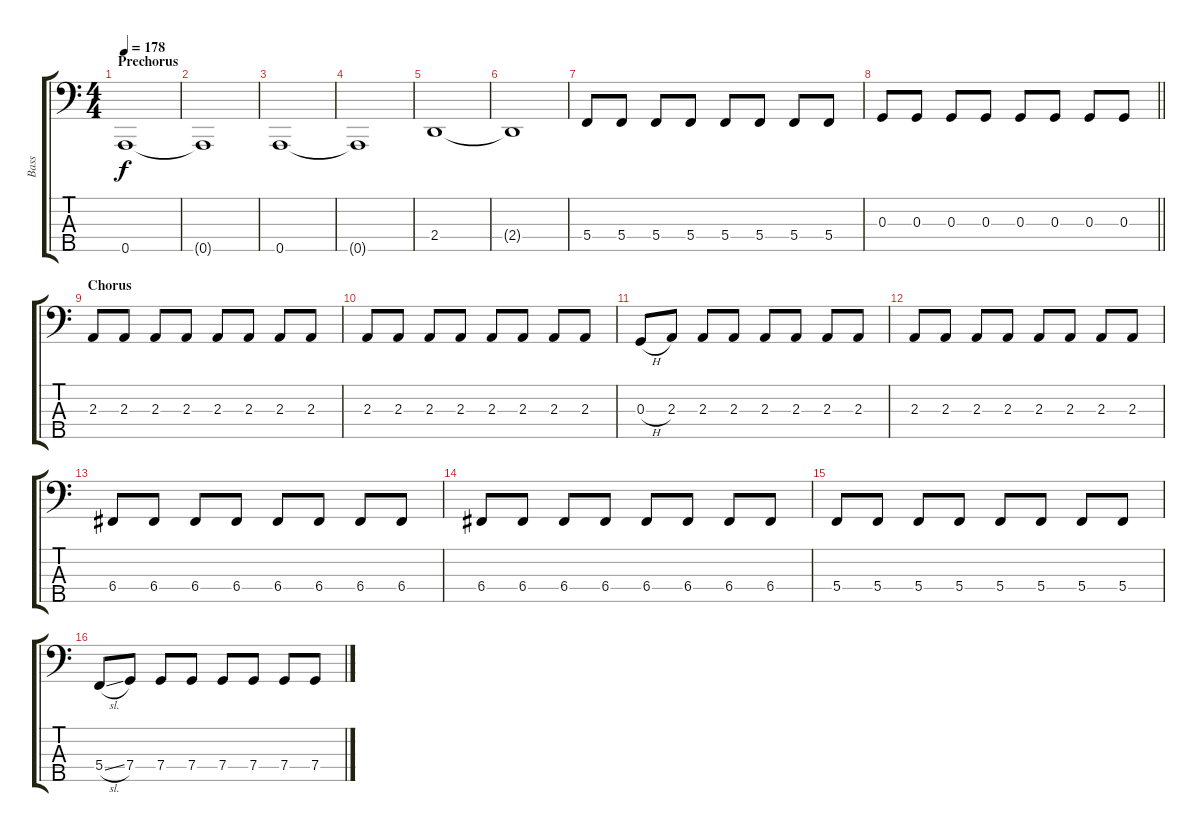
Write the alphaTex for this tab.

\track ("Bass" "Bass") {instrument slapbass1}
\staff {score tabs}
\tuning (F2 C2 G1 C1 A0) {hide}
\ts (4 4)
\section ("" "Prechorus")
\tempo 178
\clef f4
\ks c
0.5.1{dy f instrument electricbasspick} |
0.5{t}.1 |
0.5.1 |
0.5{t}.1 |
2.4.1 |
2.4{t}.1 |
5.4.8 5.4.8 5.4.8 5.4.8 5.4.8 5.4.8 5.4.8 5.4.8 |
\barLineRight lightlight
0.3.8 0.3.8 0.3.8 0.3.8 0.3.8 0.3.8 0.3.8 0.3.8 |
\section ("" "Chorus")
2.3.8 2.3.8 2.3.8 2.3.8 2.3.8 2.3.8 2.3.8 2.3.8 |
2.3.8 2.3.8 2.3.8 2.3.8 2.3.8 2.3.8 2.3.8 2.3.8 |
0.3{h}.8 2.3.8 2.3.8 2.3.8 2.3.8 2.3.8 2.3.8 2.3.8 |
2.3.8 2.3.8 2.3.8 2.3.8 2.3.8 2.3.8 2.3.8 2.3.8 |
6.4.8 6.4.8 6.4.8 6.4.8 6.4.8 6.4.8 6.4.8 6.4.8 |
6.4.8 6.4.8 6.4.8 6.4.8 6.4.8 6.4.8 6.4.8 6.4.8 |
5.4.8 5.4.8 5.4.8 5.4.8 5.4.8 5.4.8 5.4.8 5.4.8 |
5.4{sl}.8 7.4.8 7.4.8 7.4.8 7.4.8 7.4.8 7.4.8 7.4.8
